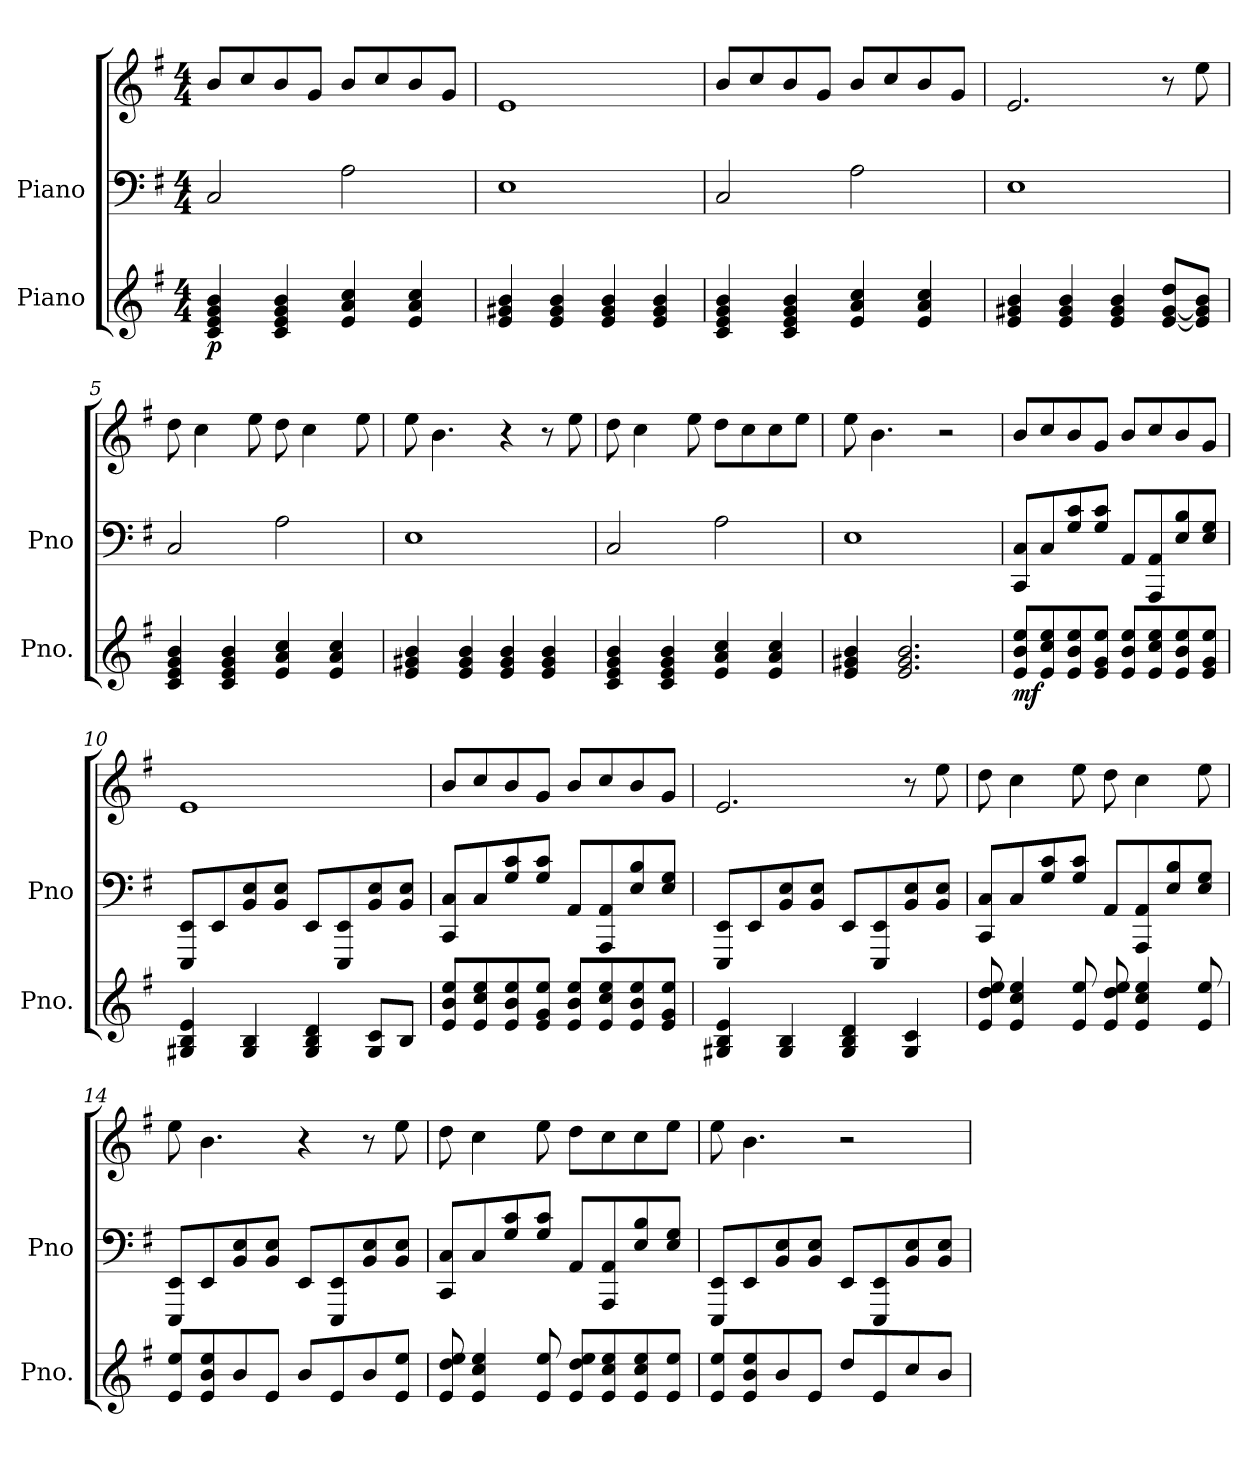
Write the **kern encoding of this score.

**kern	**dynam	**kern	**kern	**dynam
*part2	*part2	*part1	*part1	*part1
*staff3	*staff3	*staff2	*staff1	*staff1/2
*I"Piano	*	*I"Piano	*	*
*I'Pno.	*	*I'Pno	*	*
*clefG2	*	*clefF4	*clefG2	*
*k[f#]	*	*k[f#]	*k[f#]	*
*M4/4	*	*M4/4	*M4/4	*
*MM90	*	*MM90	*MM90	*
=1	=1	=1	=1	=1
!	!LO:DY:b	!	!	!LO:DY:b=2
!	!	!	!	!LO:DY:n=1:b
4c/ 4e/ 4g/ 4b/	p	2C/	8b/L	p mp
.	.	.	8cc/	.
4c/ 4e/ 4g/ 4b/	.	.	8b/	.
.	.	.	8g/J	.
4e/ 4a/ 4cc/	.	2A\	8b/L	.
.	.	.	8cc/	.
4e/ 4a/ 4cc/	.	.	8b/	.
.	.	.	8g/J	.
=2	=2	=2	=2	=2
4e/ 4g#X/ 4b/	.	1E	1e	.
4e/ 4g#/ 4b/	.	.	.	.
4e/ 4g#/ 4b/	.	.	.	.
4e/ 4g#/ 4b/	.	.	.	.
=3	=3	=3	=3	=3
4c/ 4e/ 4g/ 4b/	.	2C/	8b/L	.
.	.	.	8cc/	.
4c/ 4e/ 4g/ 4b/	.	.	8b/	.
.	.	.	8g/J	.
4e/ 4a/ 4cc/	.	2A\	8b/L	.
.	.	.	8cc/	.
4e/ 4a/ 4cc/	.	.	8b/	.
.	.	.	8g/J	.
=4	=4	=4	=4	=4
4e/ 4g#X/ 4b/	.	1E	2.e/	.
4e/ 4g#/ 4b/	.	.	.	.
4e/ 4g#/ 4b/	.	.	.	.
[8e/ [8g#/ 8dd/L	.	.	8r	.
8e/] 8g#/] 8b/J	.	.	8ee\	.
=5	=5	=5	=5	=5
4c/ 4e/ 4g/ 4b/	.	2C/	8dd\	.
.	.	.	4cc\	.
4c/ 4e/ 4g/ 4b/	.	.	.	.
.	.	.	8ee\	.
4e/ 4a/ 4cc/	.	2A\	8dd\	.
.	.	.	4cc\	.
4e/ 4a/ 4cc/	.	.	.	.
.	.	.	8ee\	.
=6	=6	=6	=6	=6
4e/ 4g#X/ 4b/	.	1E	8ee\	.
.	.	.	4.b\	.
4e/ 4g#/ 4b/	.	.	.	.
4e/ 4g#/ 4b/	.	.	4r	.
4e/ 4g#/ 4b/	.	.	8r	.
.	.	.	8ee\	.
!!LO:LB:g=z
=7	=7	=7	=7	=7
4c/ 4e/ 4g/ 4b/	.	2C/	8dd\	.
.	.	.	4cc\	.
4c/ 4e/ 4g/ 4b/	.	.	.	.
.	.	.	8ee\	.
4e/ 4a/ 4cc/	.	2A\	8dd\L	.
.	.	.	8cc\	.
4e/ 4a/ 4cc/	.	.	8cc\	.
.	.	.	8ee\J	.
=8	=8	=8	=8	=8
4e/ 4g#X/ 4b/	.	1E	8ee\	.
.	.	.	4.b\	.
2.e/ 2.g#/ 2.b/	.	.	.	.
.	.	.	2r	.
=9	=9	=9	=9	=9
!	!LO:DY:b	!	!	!LO:DY:b=2
!	!	!	!	!LO:DY:n=1:b
8e/ 8b/ 8ee/L	mf	8CC/ 8C/L	8b/L	mf mf
8e/ 8cc/ 8ee/	.	8C/	8cc/	.
8e/ 8b/ 8ee/	.	8G/ 8c/	8b/	.
8e/ 8g/ 8ee/J	.	8G/ 8c/J	8g/J	.
8e/ 8b/ 8ee/L	.	8AA/L	8b/L	.
8e/ 8cc/ 8ee/	.	8AAA/ 8AA/	8cc/	.
8e/ 8b/ 8ee/	.	8E/ 8B/	8b/	.
8e/ 8g/ 8ee/J	.	8E/ 8G/J	8g/J	.
=10	=10	=10	=10	=10
4G#X/ 4B/ 4e/	.	8EEE/ 8EE/L	1e	.
.	.	8EE/	.	.
4G#/ 4B/	.	8BB/ 8E/	.	.
.	.	8BB/ 8E/J	.	.
4G#/ 4B/ 4d/	.	8EE/L	.	.
.	.	8EEE/ 8EE/	.	.
8G#/ 8c/L	.	8BB/ 8E/	.	.
8B/J	.	8BB/ 8E/J	.	.
=11	=11	=11	=11	=11
8e/ 8b/ 8ee/L	.	8CC/ 8C/L	8b/L	.
8e/ 8cc/ 8ee/	.	8C/	8cc/	.
8e/ 8b/ 8ee/	.	8G/ 8c/	8b/	.
8e/ 8g/ 8ee/J	.	8G/ 8c/J	8g/J	.
8e/ 8b/ 8ee/L	.	8AA/L	8b/L	.
8e/ 8cc/ 8ee/	.	8AAA/ 8AA/	8cc/	.
8e/ 8b/ 8ee/	.	8E/ 8B/	8b/	.
8e/ 8g/ 8ee/J	.	8E/ 8G/J	8g/J	.
!!LO:LB:g=z
=12	=12	=12	=12	=12
4G#X/ 4B/ 4e/	.	8EEE/ 8EE/L	2.e/	.
.	.	8EE/	.	.
4G#/ 4B/	.	8BB/ 8E/	.	.
.	.	8BB/ 8E/J	.	.
4G#/ 4B/ 4d/	.	8EE/L	.	.
.	.	8EEE/ 8EE/	.	.
4G#/ 4c/	.	8BB/ 8E/	8r	.
.	.	8BB/ 8E/J	8ee\	.
=13	=13	=13	=13	=13
8e/ 8dd/ 8ee/	.	8CC/ 8C/L	8dd\	.
4e/ 4cc/ 4ee/	.	8C/	4cc\	.
.	.	8G/ 8c/	.	.
8e/ 8ee/	.	8G/ 8c/J	8ee\	.
8e/ 8dd/ 8ee/	.	8AA/L	8dd\	.
4e/ 4cc/ 4ee/	.	8AAA/ 8AA/	4cc\	.
.	.	8E/ 8B/	.	.
8e/ 8ee/	.	8E/ 8G/J	8ee\	.
=14	=14	=14	=14	=14
8e/ 8ee/L	.	8EEE/ 8EE/L	8ee\	.
8e/ 8b/ 8ee/	.	8EE/	4.b\	.
8b/	.	8BB/ 8E/	.	.
8e/J	.	8BB/ 8E/J	.	.
8b/L	.	8EE/L	4r	.
8e/	.	8EEE/ 8EE/	.	.
8b/	.	8BB/ 8E/	8r	.
8e/ 8ee/J	.	8BB/ 8E/J	8ee\	.
=15	=15	=15	=15	=15
8e/ 8dd/ 8ee/	.	8CC/ 8C/L	8dd\	.
4e/ 4cc/ 4ee/	.	8C/	4cc\	.
.	.	8G/ 8c/	.	.
8e/ 8ee/	.	8G/ 8c/J	8ee\	.
8e/ 8dd/ 8ee/L	.	8AA/L	8dd\L	.
8e/ 8cc/ 8ee/	.	8AAA/ 8AA/	8cc\	.
8e/ 8cc/ 8ee/	.	8E/ 8B/	8cc\	.
8e/ 8ee/J	.	8E/ 8G/J	8ee\J	.
!!LO:PB:g=z
=16	=16	=16	=16	=16
8e/ 8ee/L	.	8EEE/ 8EE/L	8ee\	.
8e/ 8b/ 8ee/	.	8EE/	4.b\	.
8b/	.	8BB/ 8E/	.	.
8e/J	.	8BB/ 8E/J	.	.
8dd/L	.	8EE/L	2r	.
8e/	.	8EEE/ 8EE/	.	.
8cc/	.	8BB/ 8E/	.	.
8b/J	.	8BB/ 8E/J	.	.
=	=	=	=	=
*-	*-	*-	*-	*-
